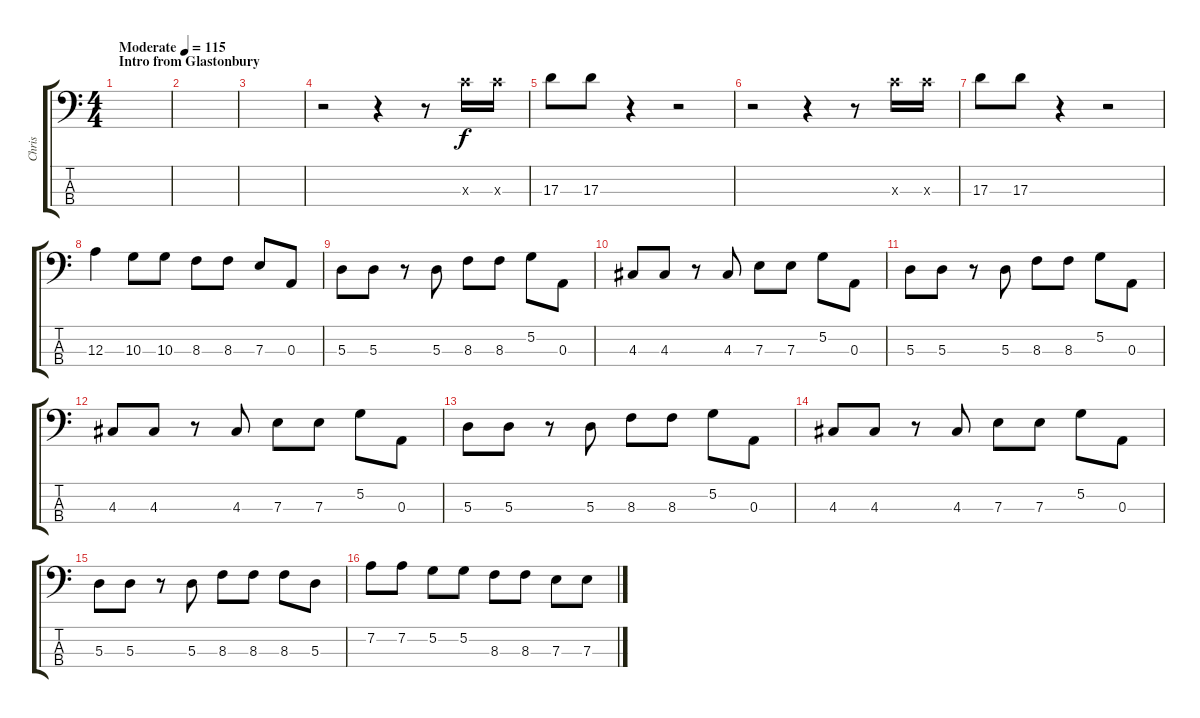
\track ("Chris" "Chris") {instrument electricbassfinger}
\staff {score tabs}
\tuning (G2 D2 A1 E1) {hide}
\ts (4 4)
\section ("" "Intro from Glastonbury")
\tempo (115 "Moderate")
\tempo 165
\tempo (115 "Moderate")
\clef f4
\ks c
|
|
|
r.2 r.4 r.8 15.3{x}.16 15.3{x}.16 |
17.3.8 17.3.8 r.4 r.2 |
r.2 r.4 r.8 15.3{x}.16 15.3{x}.16 |
17.3.8 17.3.8 r.4 r.2 |
12.3.4 10.3.8 10.3.8 8.3.8 8.3.8 7.3.8 0.3.8 |
5.3.8 5.3.8 r.8 5.3.8 8.3.8 8.3.8 5.2.8 0.3.8 |
4.3.8 4.3.8 r.8 4.3.8 7.3.8 7.3.8 5.2.8 0.3.8 |
5.3.8 5.3.8 r.8 5.3.8 8.3.8 8.3.8 5.2.8 0.3.8 |
4.3.8 4.3.8 r.8 4.3.8 7.3.8 7.3.8 5.2.8 0.3.8 |
5.3.8 5.3.8 r.8 5.3.8 8.3.8 8.3.8 5.2.8 0.3.8 |
4.3.8 4.3.8 r.8 4.3.8 7.3.8 7.3.8 5.2.8 0.3.8 |
5.3.8 5.3.8 r.8 5.3.8 8.3.8 8.3.8 8.3.8 5.3.8 |
7.2.8 7.2.8 5.2.8 5.2.8 8.3.8 8.3.8 7.3.8 7.3.8
